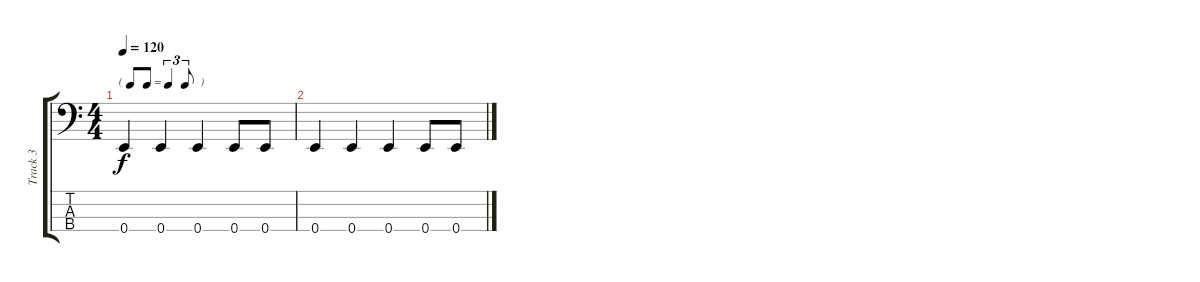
\track ("Track 3" "Track 3") {instrument electricbassfinger}
\staff {score tabs}
\tuning (G2 D2 A1 E1) {hide}
\ts (4 4)
\tf triplet8th
\tempo 120
\clef f4
\ks c
0.4.4{dy f} 0.4.4 0.4.4 0.4.8 0.4.8 |
0.4.4 0.4.4 0.4.4 0.4.8 0.4.8
